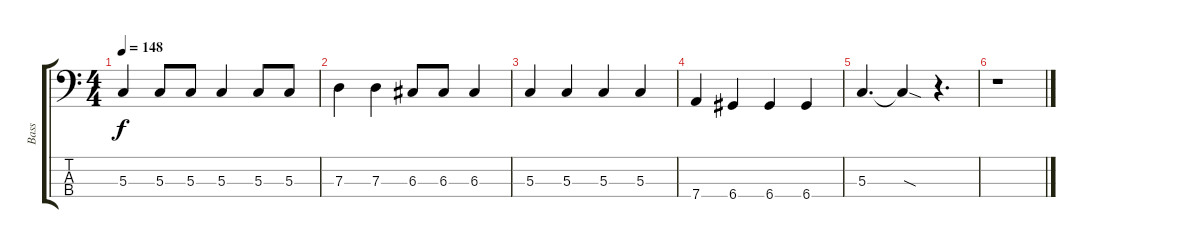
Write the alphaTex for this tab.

\track ("Bass" "Bass") {instrument electricbasspick}
\staff {score tabs}
\tuning (F2 C2 G1 D1) {hide}
\ts (4 4)
\tempo 148
\clef f4
\ks c
5.3.4{dy f} 5.3.8 5.3.8 5.3.4 5.3.8 5.3.8 |
7.3.4 7.3.4 6.3.8 6.3.8 6.3.4 |
5.3.4 5.3.4 5.3.4 5.3.4 |
7.4.4 6.4.4 6.4.4 6.4.4 |
5.3.4{d} 5.3{sod t}.4 r.4{d} |
r.1
